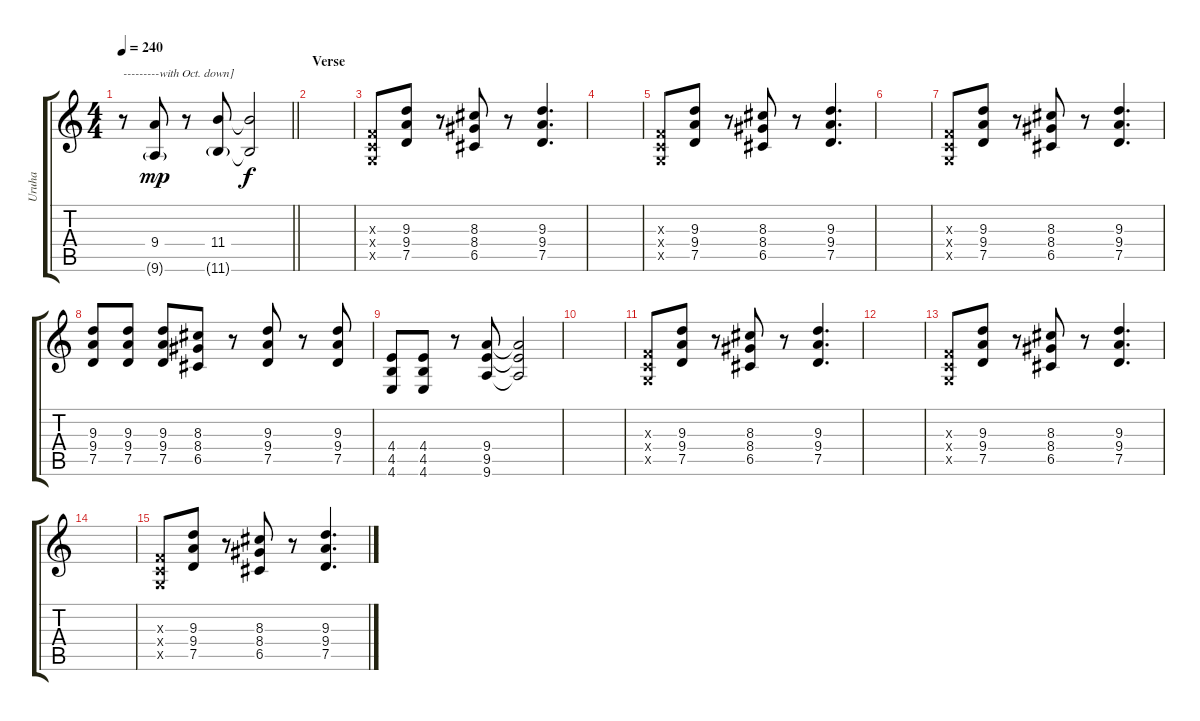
\track ("Uruha" "Uruha") {instrument distortionguitar}
\staff {score tabs}
\tuning (D4 A3 F3 C3 G2 C2) {hide}
\ts (4 4)
\tempo 240
\clef g2
\barLineRight lightlight
\ks c
r.8{txt "---------with Oct. down]" dy mp} (9.4 9.6{g}).8 r.8 (11.4 11.6{g}).8 (11.4{t} 11.6{t}).2{dy f} |
\section ("" "Verse")
|
(0.3{x} 0.4{x} 0.5{x}).8{volume 13 balance 16} (9.3 9.4 7.5).8 r.8 (8.3 8.4 6.5).8 r.8 (9.3 9.4 7.5).4{d} |
|
(0.3{x} 0.4{x} 0.5{x}).8 (9.3 9.4 7.5).8 r.8 (8.3 8.4 6.5).8 r.8 (9.3 9.4 7.5).4{d} |
|
(0.3{x} 0.4{x} 0.5{x}).8 (9.3 9.4 7.5).8 r.8 (8.3 8.4 6.5).8 r.8 (9.3 9.4 7.5).4{d} |
(9.3 9.4 7.5).8 (9.3 9.4 7.5).8 (9.3 9.4 7.5).8 (8.3 8.4 6.5).8 r.8 (9.3 9.4 7.5).8 r.8 (9.3 9.4 7.5).8 |
(4.4 4.5 4.6).8 (4.4 4.5 4.6).8 r.8 (9.4 9.5 9.6).8 (9.4{t} 9.5{t} 9.6{t}).2 |
|
(0.3{x} 0.4{x} 0.5{x}).8 (9.3 9.4 7.5).8 r.8 (8.3 8.4 6.5).8 r.8 (9.3 9.4 7.5).4{d} |
|
(0.3{x} 0.4{x} 0.5{x}).8 (9.3 9.4 7.5).8 r.8 (8.3 8.4 6.5).8 r.8 (9.3 9.4 7.5).4{d} |
|
(0.3{x} 0.4{x} 0.5{x}).8 (9.3 9.4 7.5).8 r.8 (8.3 8.4 6.5).8 r.8 (9.3 9.4 7.5).4{d}
